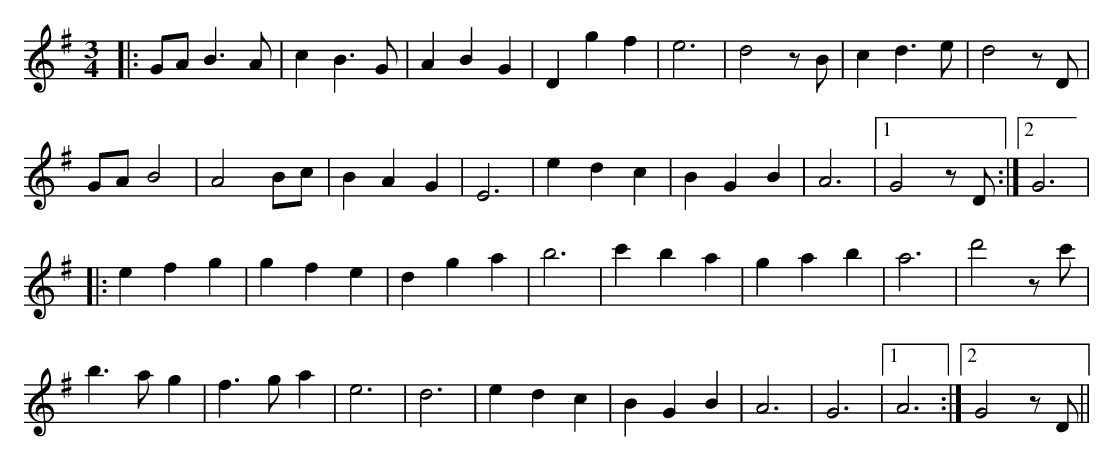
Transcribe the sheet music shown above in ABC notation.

X:1
M:3/4
K:G
|:GA B3 A|c2 B3 G|A2 B2 G2|D2 g2 f2|e6|d4 z B|c2 d3 e|d4 zD|
GA B4|A4 Bc|B2 A2 G2|E6|e2 d2 c2|B2 G2 B2|A6|1 G4 z D:|2 G6|
|:e2 f2 g2|g2 f2 e2|d2 g2 a2|b6|c'2 b2 a2|g2 a2 b2|a6|d'4 z c'|
b3 a g2|f3 g a2|e6|d6|e2 d2 c2|B2 G2 B2|A6|G6|1 A6:|2 G4 z D||
